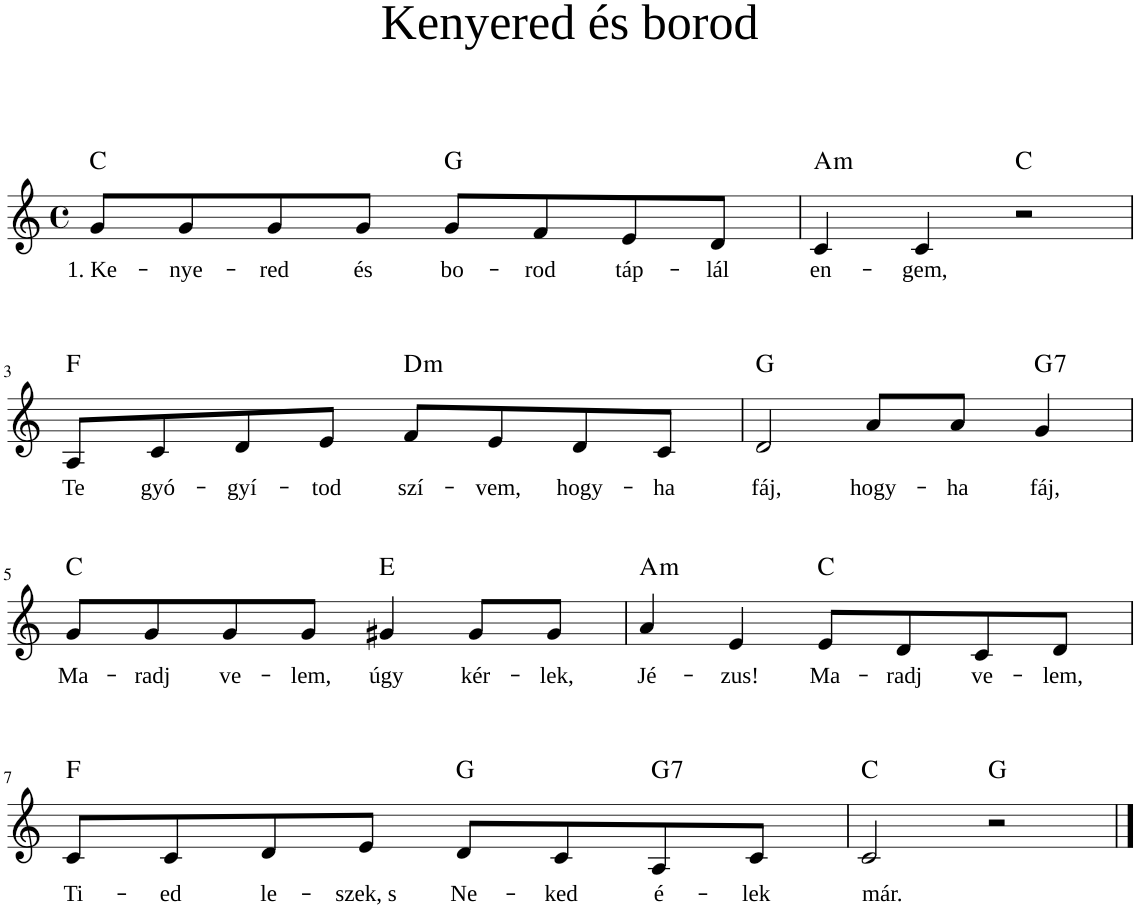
**kern	**text	**harte
*part1	*part1	*part1
*staff1	*staff1	*
*I"Piano	*	*
*I'Pno	*	*
*clefG2	*	*
*k[]	*	*
*M4/4	*	*
*met(c)	*	*
=1	=1	=1
!	!LO:LY:b	!
8g/L	1. Ke-	C:maj
!	!LO:LY:b	!
8g/	-nye-	.
!	!LO:LY:b	!
8g/	-red	.
!	!LO:LY:b	!
8g/J	és	.
!	!LO:LY:b	!
8g/L	bo-	G:maj
!	!LO:LY:b	!
8f/	-rod	.
!	!LO:LY:b	!
8e/	táp-	.
!	!LO:LY:b	!
8d/J	-lál	.
=2	=2	=2
!	!LO:LY:b	!LO:H:kt=m
4c/	en-	A:min
!	!LO:LY:b	!
4c/	-gem,	.
2r	.	C:maj
!!LO:LB:g=z
=3	=3	=3
!	!LO:LY:b	!
8A/L	Te	F:maj
!	!LO:LY:b	!
8c/	gyó-	.
!	!LO:LY:b	!
8d/	-gyí-	.
!	!LO:LY:b	!
8e/J	-tod	.
!	!LO:LY:b	!LO:H:kt=m
8f/L	szí-	D:min
!	!LO:LY:b	!
8e/	-vem,	.
!	!LO:LY:b	!
8d/	hogy-	.
!	!LO:LY:b	!
8c/J	-ha	.
=4	=4	=4
!	!LO:LY:b	!
2d/	fáj,	G:maj
!	!LO:LY:b	!
8a/L	hogy-	.
!	!LO:LY:b	!
8a/J	-ha	.
!	!LO:LY:b	!LO:H:kt=7
4g/	fáj,	G:7
!!LO:LB:g=z
=5	=5	=5
!	!LO:LY:b	!
8g/L	Ma-	C:maj
!	!LO:LY:b	!
8g/	-radj	.
!	!LO:LY:b	!
8g/	ve-	.
!	!LO:LY:b	!
8g/J	-lem,	.
!	!LO:LY:b	!
4g#X/	úgy	E:maj
!	!LO:LY:b	!
8g#/L	kér-	.
!	!LO:LY:b	!
8g#/J	-lek,	.
=6	=6	=6
!	!LO:LY:b	!LO:H:kt=m
4a/	Jé-	A:min
!	!LO:LY:b	!
4e/	-zus!	.
!	!LO:LY:b	!
8e/L	Ma-	C:maj
!	!LO:LY:b	!
8d/	-radj	.
!	!LO:LY:b	!
8c/	ve-	.
!	!LO:LY:b	!
8d/J	-lem,	.
!!LO:LB:g=z
=7	=7	=7
!	!LO:LY:b	!
8c/L	Ti-	F:maj
!	!LO:LY:b	!
8c/	-ed	.
!	!LO:LY:b	!
8d/	le-	.
!	!LO:LY:b	!
8e/J	-szek, s	.
!	!LO:LY:b	!
8d/L	Ne-	G:maj
!	!LO:LY:b	!
8c/	-ked	.
!	!LO:LY:b	!LO:H:kt=7
8A/	é-	G:7
!	!LO:LY:b	!
8c/J	-lek	.
=8	=8	=8
!	!LO:LY:b	!
2c/	már.-	C:maj
2r	.	G:maj
==	==	==
*-	*-	*-
